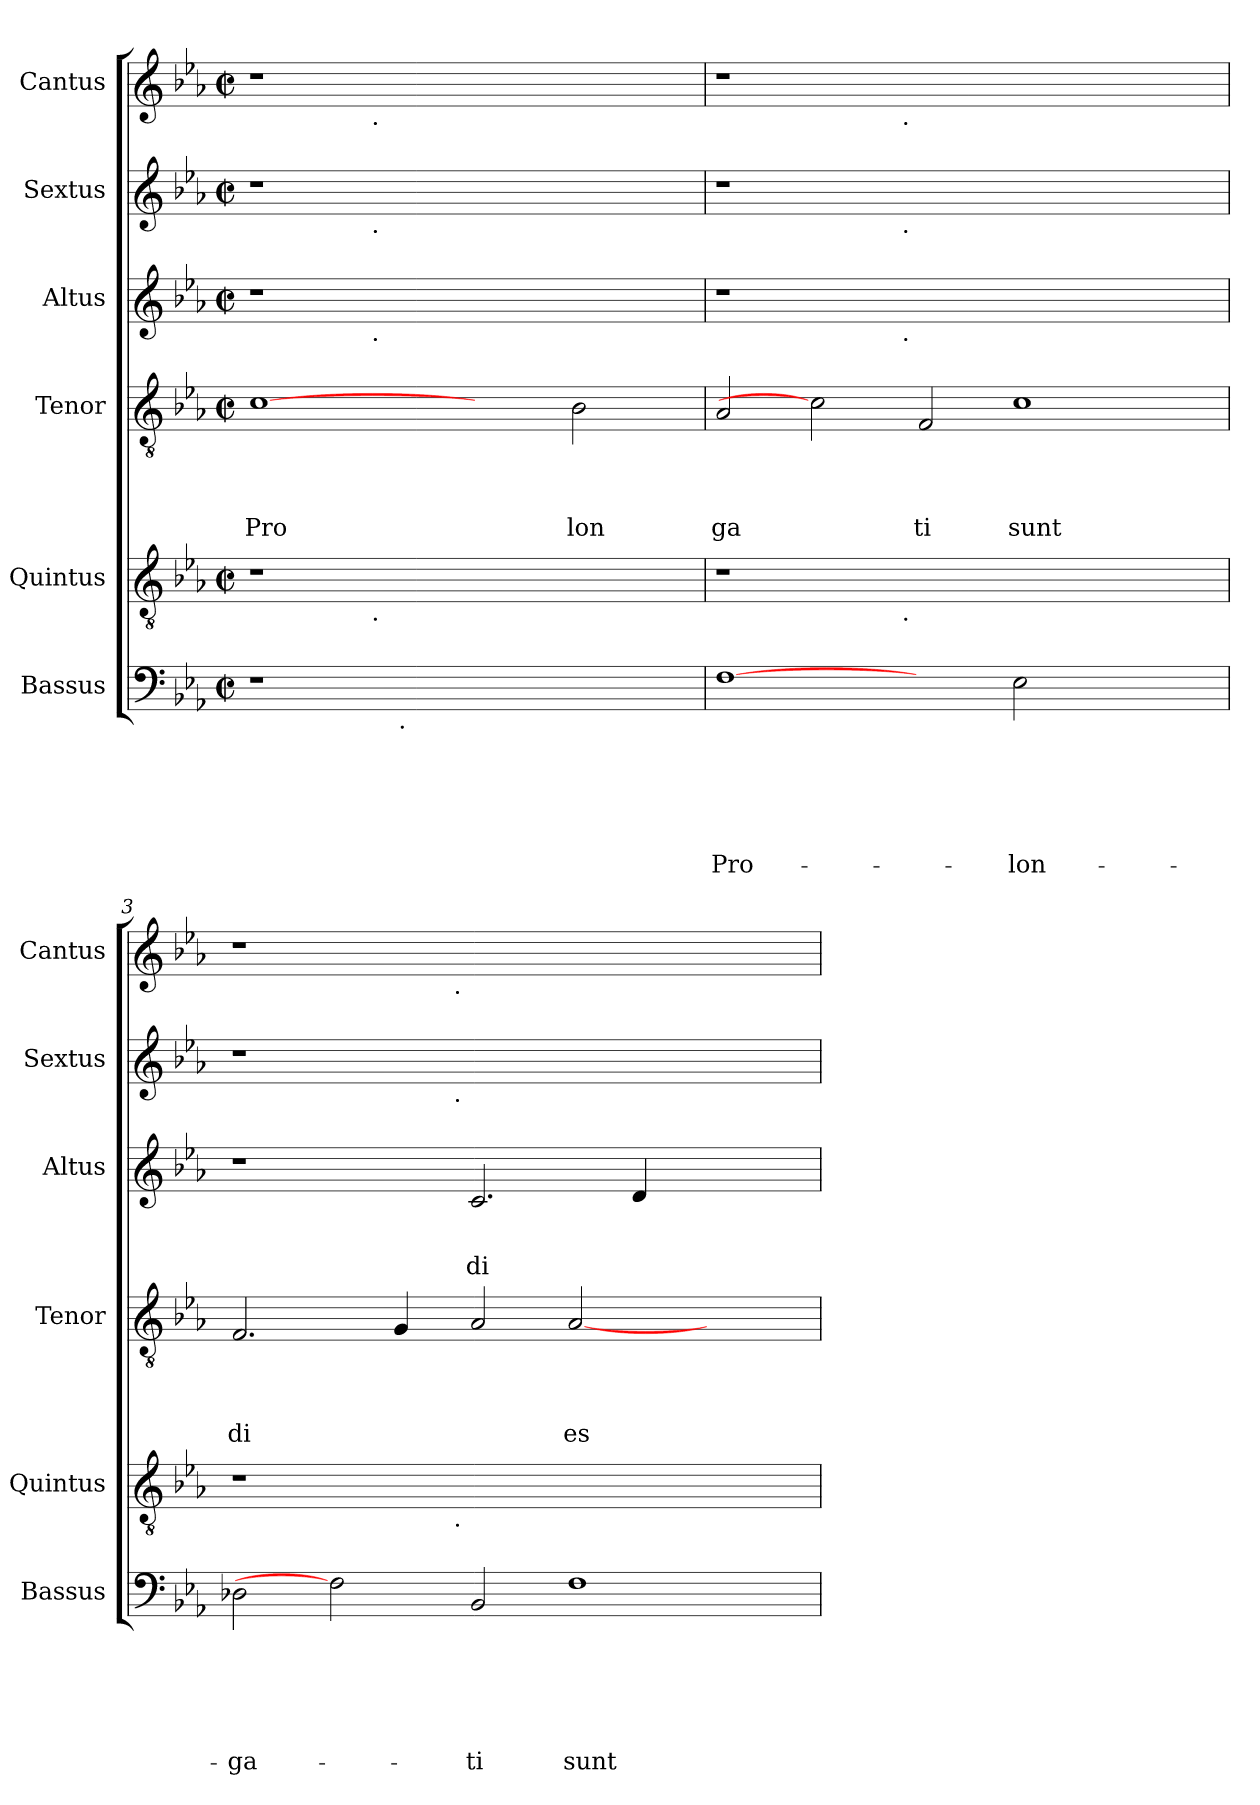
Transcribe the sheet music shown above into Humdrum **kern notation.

**kern	**text	**text	**text	**text	**text	**text	**kern	**kern	**text	**text	**text	**text	**kern	**text	**text	**text	**kern	**kern
*part6	*part6	*part6	*part6	*part6	*part6	*part6	*part5	*part4	*part4	*part4	*part4	*part4	*part3	*part3	*part3	*part3	*part2	*part1
*staff6	*staff6	*staff6	*staff6	*staff6	*staff6	*staff6	*staff5	*staff4	*staff4	*staff4	*staff4	*staff4	*staff3	*staff3	*staff3	*staff3	*staff2	*staff1
*I"Bassus	*	*	*	*	*	*	*I"Quintus	*I"Tenor	*	*	*	*	*I"Altus	*	*	*	*I"Sextus	*I"Cantus
*I'Bassus	*	*	*	*	*	*	*I'Quintus	*I'Tenor	*	*	*	*	*I'Altus	*	*	*	*I'Sextus	*I'Cantus
*clefF4	*	*	*	*	*	*	*clefGv2	*clefGv2	*	*	*	*	*clefG2	*	*	*	*clefG2	*clefG2
*k[b-e-a-]	*	*	*	*	*	*	*k[b-e-a-]	*k[b-e-a-]	*	*	*	*	*k[b-e-a-]	*	*	*	*k[b-e-a-]	*k[b-e-a-]
*E-:	*	*	*	*	*	*	*E-:	*E-:	*	*	*	*	*E-:	*	*	*	*E-:	*E-:
*M2/2	*	*	*	*	*	*	*M2/2	*M2/2	*	*	*	*	*M2/2	*	*	*	*M2/2	*M2/2
*met(c|)	*	*	*	*	*	*	*met(c|)	*met(c|)	*	*	*	*	*met(c|)	*	*	*	*met(c|)	*met(c|)
=1	=1	=1	=1	=1	=1	=1	=1	=1	=1	=1	=1	=1	=1	=1	=1	=1	=1	=1
!	!	!	!	!	!	!	!	!	!	!	!	!LO:LY:b	!	!	!	!	!	!
*^	*	*	*	*	*	*	*^	*	*	*	*	*	*^	*	*	*	*^	*^
1r	2ryy	.	.	.	.	.	.	1r	2ryy	[1c	.	.	.	Pro	1r	2ryy	.	.	.	1r	2ryy	1r	2ryy
.	8ryy	.	.	.	.	.	.	.	16ryy	.	.	.	.	.	.	16ryy	.	.	.	.	16ryy	.	16ryy
!	!	!	!	!	!	!	!	!	!	!	!	!	!	!	!	!	!	!	!	!	!	!	!LO:TX:b:t=.
!	!	!	!	!	!	!	!	!	!	!	!	!	!	!	!	!	!	!	!	!	!LO:TX:b:t=.	!	!
!	!	!	!	!	!	!	!	!	!	!	!	!	!	!	!	!LO:TX:b:t=.	!	!	!	!	!	!	!
!	!	!	!	!	!	!	!	!	!LO:TX:b:t=.	!	!	!	!	!	!	!	!	!	!	!	!	!	!
.	.	.	.	.	.	.	.	.	1ryy	.	.	.	.	.	.	1ryy	.	.	.	.	1ryy	.	1ryy
!	!LO:TX:b:t=.	!	!	!	!	!	!	!	!	!	!	!	!	!	!	!	!	!	!	!	!	!	!
.	1ryy	.	.	.	.	.	.	.	.	.	.	.	.	.	.	.	.	.	.	.	.	.	.
1ryy	.	.	.	.	.	.	.	1ryy	.	2ryy	.	.	.	.	1ryy	.	.	.	.	1ryy	.	1ryy	.
!	!	!	!	!	!	!	!	!	!	!	!	!	!	!LO:LY:b	!	!	!	!	!	!	!	!	!
.	.	.	.	.	.	.	.	.	.	2B-\	.	.	.	lon	.	.	.	.	.	.	.	.	.
.	.	.	.	.	.	.	.	.	4..ryy	.	.	.	.	.	.	4..ryy	.	.	.	.	4..ryy	.	4..ryy
.	4.ryy	.	.	.	.	.	.	.	.	.	.	.	.	.	.	.	.	.	.	.	.	.	.
=2	=2	=2	=2	=2	=2	=2	=2	=2	=2	=2	=2	=2	=2	=2	=2	=2	=2	=2	=2	=2	=2	=2	=2
!	!	!	!	!	!	!	!LO:LY:b	!	!	!	!	!	!	!LO:LY:b	!	!	!	!	!	!	!	!	!
*v	*v	*	*	*	*	*	*	*	*	*	*	*	*	*	*	*	*	*	*	*	*	*	*
[1F	.	.	.	.	.	Pro-	1r	2ryy	2A-/	.	.	.	ga	1r	2ryy	.	.	.	1r	2ryy	1r	2ryy
.	.	.	.	.	.	.	.	4...ryy	2c]	.	.	.	.	.	4...ryy	.	.	.	.	4...ryy	.	4...ryy
!	!	!	!	!	!	!	!	!	!	!	!	!	!	!	!	!	!	!	!	!	!	!LO:TX:b:t=.
!	!	!	!	!	!	!	!	!	!	!	!	!	!	!	!	!	!	!	!	!LO:TX:b:t=.	!	!
!	!	!	!	!	!	!	!	!	!	!	!	!	!	!	!LO:TX:b:t=.	!	!	!	!	!	!	!
!	!	!	!	!	!	!	!	!LO:TX:b:t=.	!	!	!	!	!	!	!	!	!	!	!	!	!	!
.	.	.	.	.	.	.	.	1ryy	.	.	.	.	.	.	1ryy	.	.	.	.	1ryy	.	1ryy
!	!	!	!	!	!	!	!	!	!	!	!	!	!LO:LY:b	!	!	!	!	!	!	!	!	!
2ryy	.	.	.	.	.	.	1.ryy	.	2F/	.	.	.	ti	1.ryy	.	.	.	.	1.ryy	.	1.ryy	.
!	!	!	!	!	!	!LO:LY:b	!	!	!	!	!	!	!LO:LY:b	!	!	!	!	!	!	!	!	!
2E-\	.	.	.	.	.	-lon-	.	.	1c	.	.	.	sunt	.	.	.	.	.	.	.	.	.
.	.	.	.	.	.	.	.	2ryy	.	.	.	.	.	.	2ryy	.	.	.	.	2ryy	.	2ryy
2ryy	.	.	.	.	.	.	.	.	.	.	.	.	.	.	.	.	.	.	.	.	.	.
.	.	.	.	.	.	.	.	32ryy	.	.	.	.	.	.	32ryy	.	.	.	.	32ryy	.	32ryy
=3	=3	=3	=3	=3	=3	=3	=3	=3	=3	=3	=3	=3	=3	=3	=3	=3	=3	=3	=3	=3	=3	=3
!	!	!	!	!	!	!LO:LY:b	!	!	!	!	!	!	!LO:LY:b	!	!	!	!	!	!	!	!	!
*	*	*	*	*	*	*	*	*	*	*	*	*	*	*v	*v	*	*	*	*	*	*	*
2D-X\	.	.	.	.	.	-ga-	1r	2ryy	2.F/	.	.	.	di	1r	.	.	.	1r	2ryy	1r	2ryy
2F]	.	.	.	.	.	.	.	4...ryy	.	.	.	.	.	.	.	.	.	.	4...ryy	.	4...ryy
.	.	.	.	.	.	.	.	.	4G/	.	.	.	.	.	.	.	.	.	.	.	.
!	!	!	!	!	!	!	!	!	!	!	!	!	!	!	!	!	!	!	!	!	!LO:TX:b:t=.
!	!	!	!	!	!	!	!	!	!	!	!	!	!	!	!	!	!	!	!LO:TX:b:t=.	!	!
!	!	!	!	!	!	!	!	!LO:TX:b:t=.	!	!	!	!	!	!	!	!	!	!	!	!	!
.	.	.	.	.	.	.	.	1ryy	.	.	.	.	.	.	.	.	.	.	1ryy	.	1ryy
!	!	!	!	!	!	!LO:LY:b	!	!	!	!	!	!	!	!	!	!	!LO:LY:b	!	!	!	!
2BB-/	.	.	.	.	.	-ti	1.ryy	.	2A-/	.	.	.	.	2.c/	.	.	di	1.ryy	.	1.ryy	.
!	!	!	!	!	!	!LO:LY:b	!	!	!	!	!	!	!LO:LY:b	!	!	!	!	!	!	!	!
1F	.	.	.	.	.	sunt	.	.	[<2A-/	.	.	.	es	.	.	.	.	.	.	.	.
.	.	.	.	.	.	.	.	.	.	.	.	.	.	4d/	.	.	.	.	.	.	.
.	.	.	.	.	.	.	.	2ryy	.	.	.	.	.	.	.	.	.	.	2ryy	.	2ryy
.	.	.	.	.	.	.	.	.	2ryy	.	.	.	.	2ryy	.	.	.	.	.	.	.
.	.	.	.	.	.	.	.	32ryy	.	.	.	.	.	.	.	.	.	.	32ryy	.	32ryy
*	*	*	*	*	*	*	*	*	*	*	*	*	*	*	*	*	*	*v	*v	*	*
*	*	*	*	*	*	*	*v	*v	*	*	*	*	*	*	*	*	*	*	*v	*v
=	=	=	=	=	=	=	=	=	=	=	=	=	=	=	=	=	=	=
*-	*-	*-	*-	*-	*-	*-	*-	*-	*-	*-	*-	*-	*-	*-	*-	*-	*-	*-
